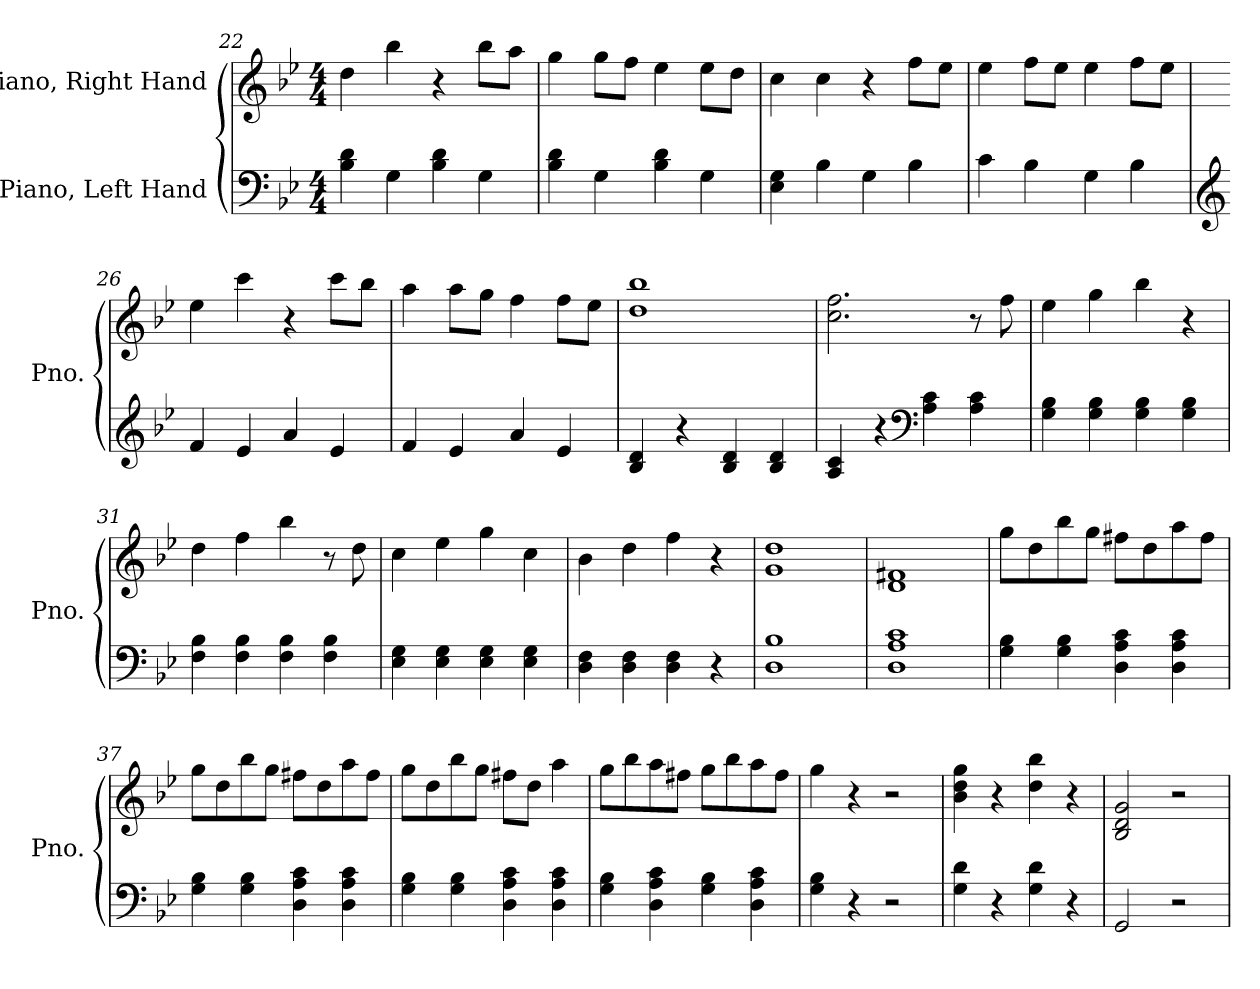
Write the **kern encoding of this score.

**kern	**kern
*part2	*part1
*staff2	*staff1
*I"Piano, Left Hand	*I"Piano, Right Hand
*I'Pno.	*I'Pno.
*clefF4	*clefG2
*k[b-e-]	*k[b-e-]
*M4/4	*M4/4
=22	=22
4B-\ 4d\	4dd\
4G\	4bb-\
4B-\ 4d\	4r
4G\	8bb-\L
.	8aa\J
=23	=23
4B-\ 4d\	4gg\
4G\	8gg\L
.	8ff\J
4B-\ 4d\	4ee-\
4G\	8ee-\L
.	8dd\J
=24	=24
4E-\ 4G\	4cc\
4B-\	4cc\
4G\	4r
4B-\	8ff\L
.	8ee-\J
=25	=25
4c\	4ee-\
4B-\	8ff\L
.	8ee-\J
4G\	4ee-\
4B-\	8ff\L
.	8ee-\J
=26	=26
*clefG2	*
4f/	4ee-\
4e-/	4ccc\
4a/	4r
4e-/	8ccc\L
.	8bb-\J
!!LO:LB:g=z
=27	=27
4f/	4aa\
4e-/	8aa\L
.	8gg\J
4a/	4ff\
4e-/	8ff\L
.	8ee-\J
=28	=28
4B-/ 4d/	1dd 1bb-
4r	.
4B-/ 4d/	.
4B-/ 4d/	.
=29	=29
4A/ 4c/	2.cc\ 2.ff\
4r	.
*clefF4	*
4A\ 4c\	.
4A\ 4c\	8r
.	8ff\
=30	=30
4G\ 4B-\	4ee-\
4G\ 4B-\	4gg\
4G\ 4B-\	4bb-\
4G\ 4B-\	4r
=31	=31
4F\ 4B-\	4dd\
4F\ 4B-\	4ff\
4F\ 4B-\	4bb-\
4F\ 4B-\	8r
.	8dd\
=32	=32
4E-\ 4G\	4cc\
4E-\ 4G\	4ee-\
4E-\ 4G\	4gg\
4E-\ 4G\	4cc\
=33	=33
4D\ 4F\	4b-\
4D\ 4F\	4dd\
4D\ 4F\	4ff\
4r	4r
=34	=34
1D 1B-	1g 1dd
!!LO:PB:g=z
=35	=35
1D 1A 1c	1d 1f#X
=36	=36
4G\ 4B-\	8gg\L
.	8dd\
4G\ 4B-\	8bb-\
.	8gg\J
4D\ 4A\ 4c\	8ff#X\L
.	8dd\
4D\ 4A\ 4c\	8aa\
.	8ff#\J
=37	=37
4G\ 4B-\	8gg\L
.	8dd\
4G\ 4B-\	8bb-\
.	8gg\J
4D\ 4A\ 4c\	8ff#X\L
.	8dd\
4D\ 4A\ 4c\	8aa\
.	8ff#\J
=38	=38
4G\ 4B-\	8gg\L
.	8dd\
4G\ 4B-\	8bb-\
.	8gg\J
4D\ 4A\ 4c\	8ff#X\L
.	8dd\J
4D\ 4A\ 4c\	4aa\
=39	=39
4G\ 4B-\	8gg\L
.	8bb-\
4D\ 4A\ 4c\	8aa\
.	8ff#X\J
4G\ 4B-\	8gg\L
.	8bb-\
4D\ 4A\ 4c\	8aa\
.	8ff#\J
!!LO:LB:g=z
=40	=40
4G\ 4B-\	4gg\
4r	4r
2r	2r
=41	=41
4G\ 4d\	4b-\ 4dd\ 4gg\
4r	4r
4G\ 4d\	4dd\ 4bb-\
4r	4r
=42	=42
2GG/	2B-/ 2d/ 2g/
2r	2r
=	=
*-	*-
